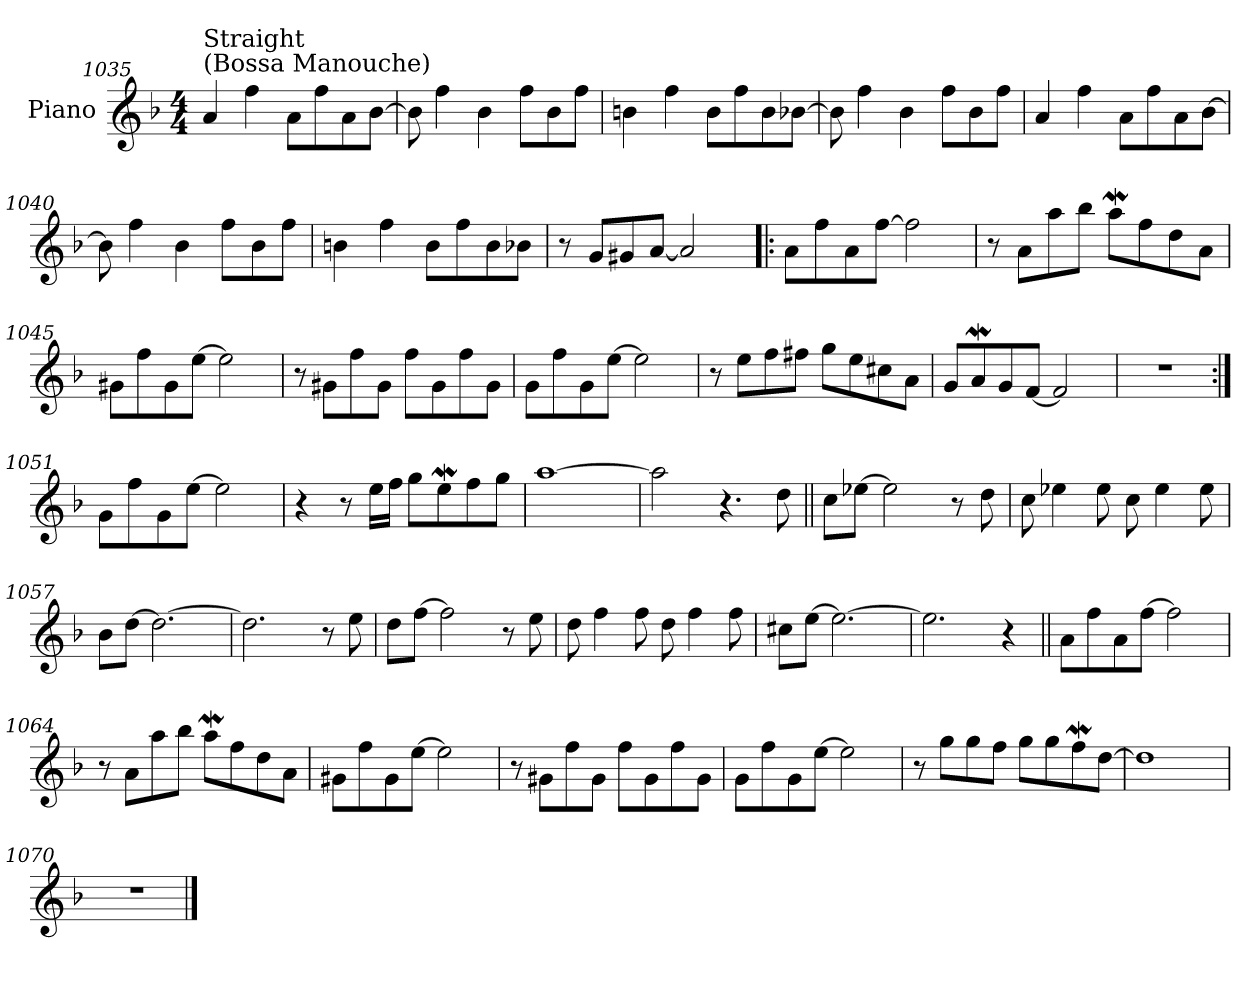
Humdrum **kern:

**kern
*part1
*staff1
*I"Piano
*I'Pno.
!!LO:PB:g=z
*clefG2
*k[b-]
*M4/4
*MM160
=1035
!LO:TX:a:t=(Bossa Manouche)
!LO:TX:a:t=Straight
4a/
4ff\
8a\L
8ff\
8a\
[8b-\J
=1036
8b-\]
4ff\
4b-\
8ff\L
8b-\
8ff\J
=1037
4bn\
4ff\
8b\L
8ff\
8b\
[8b-X\J
=1038
8b-\]
4ff\
4b-\
8ff\L
8b-\
8ff\J
!!LO:LB:g=z
=1039
4a/
4ff\
8a\L
8ff\
8a\
[8b-\J
=1040
8b-\]
4ff\
4b-\
8ff\L
8b-\
8ff\J
=1041
4bn\
4ff\
8b\L
8ff\
8b\
8b-X\J
=1042
8r
8g/L
8g#X/
[8a/J
2a/]
!!LO:LB:g=z
=1043!|:
8a\L
8ff\
8a\
[8ff\J
2ff\]
=1044
8r
8a\L
8aa\
8bb-\J
8aaW\L
8ff\
8dd\
8a\J
=1045
8g#X\L
8ff\
8g#\
[8ee\J
2ee\]
=1046
8r
8g#X\L
8ff\
8g#\J
8ff\L
8g#\
8ff\
8g#\J
!!LO:LB:g=z
=1047
8g\L
8ff\
8g\
[8ee\J
2ee\]
=1048
8r
8ee\L
8ff\
8ff#X\J
8gg\L
8ee\
8cc#X\
8a\J
=1049
8g/L
8aW/
8g/
[8f/J
2f/]
=1050
1r
!!LO:LB:g=z
=1051:|!
8g\L
8ff\
8g\
[8ee\J
2ee\]
=1052
4r
8r
16ee\LL
16ff\JJ
8gg\L
8eeW\
8ff\
8gg\J
=1053
[1aa
=1054
2aa\]
4.r
8dd\
!!LO:LB:g=z
=1055||
8cc\L
[8ee-X\J
2ee-\]
8r
8dd\
=1056
8cc\
4ee-X\
8ee-\
8cc\
4ee-\
8ee-\
=1057
8b-\L
[8dd\J
2.dd\_
=1058
2.dd\]
8r
8ee\
!!LO:LB:g=z
=1059
8dd\L
[8ff\J
2ff\]
8r
8ee\
=1060
8dd\
4ff\
8ff\
8dd\
4ff\
8ff\
=1061
8cc#X\L
[8ee\J
2.ee\_
=1062
2.ee\]
4r
!!LO:LB:g=z
=1063||
8a\L
8ff\
8a\
[8ff\J
2ff\]
=1064
8r
8a\L
8aa\
8bb-\J
8aaW\L
8ff\
8dd\
8a\J
=1065
8g#X\L
8ff\
8g#\
[8ee\J
2ee\]
=1066
8r
8g#X\L
8ff\
8g#\J
8ff\L
8g#\
8ff\
8g#\J
!!LO:LB:g=z
=1067
8g\L
8ff\
8g\
[8ee\J
2ee\]
=1068
8r
8gg\L
8gg\
8ff\J
8gg\L
8gg\
8ffw\
[8dd\J
=1069
1dd]
=1070
1r
==
*-
